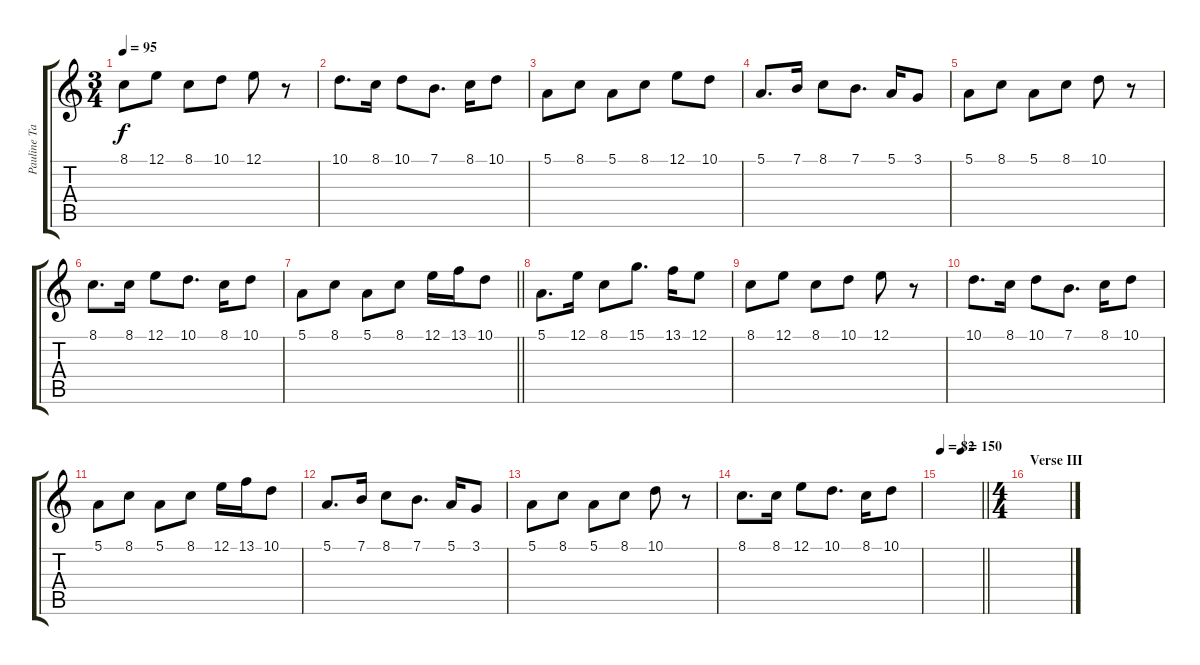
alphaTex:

\track ("Pauline Tacey: Soprano Vocals" "Pauline Ta") {instrument pad4choir}
\staff {score tabs}
\tuning (E4 B3 G3 D3 A2 E2) {hide}
\ts (3 4)
\tempo 95
\clef g2
\ks c
8.1.8{dy f} 12.1.8 8.1.8 10.1.8 12.1.8 r.8 |
10.1.8{d} 8.1.16 10.1.8 7.1.8{d} 8.1.16 10.1.8 |
5.1.8 8.1.8 5.1.8 8.1.8 12.1.8 10.1.8 |
5.1.8{d} 7.1.16 8.1.8 7.1.8{d} 5.1.16 3.1.8 |
5.1.8 8.1.8 5.1.8 8.1.8 10.1.8 r.8 |
8.1.8{d} 8.1.16 12.1.8 10.1.8{d} 8.1.16 10.1.8 |
\barLineRight lightlight
5.1.8 8.1.8 5.1.8 8.1.8 12.1.16 13.1.16 10.1.8 |
5.1.8{d} 12.1.16 8.1.8 15.1.8{d} 13.1.16 12.1.8 |
8.1.8 12.1.8 8.1.8 10.1.8 12.1.8 r.8 |
10.1.8{d} 8.1.16 10.1.8 7.1.8{d} 8.1.16 10.1.8 |
5.1.8 8.1.8 5.1.8 8.1.8 12.1.16 13.1.16 10.1.8 |
5.1.8{d} 7.1.16 8.1.8 7.1.8{d} 5.1.16 3.1.8 |
5.1.8 8.1.8 5.1.8 8.1.8 10.1.8 r.8 |
8.1.8{d} 8.1.16 12.1.8 10.1.8{d} 8.1.16 10.1.8 |
\tempo 82
\tempo (150 0.5)
\barLineRight lightlight
|
\ts (4 4)
\section ("" "Verse III")
